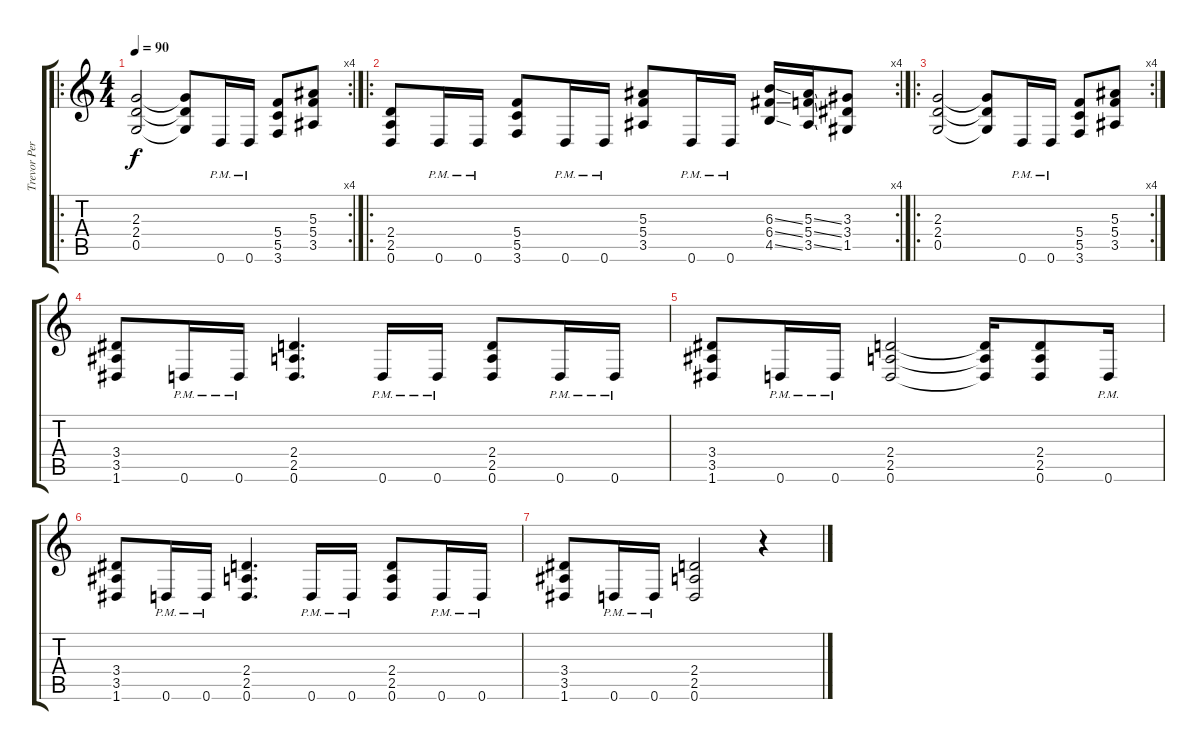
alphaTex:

\track ("Trevor Peres" "Trevor Per") {instrument distortionguitar}
\staff {score tabs}
\tuning (D4 A3 F3 C3 G2 D2) {hide}
\ro
\rc 4
\ts (4 4)
\tempo 90
\clef g2
\ks c
(2.3 2.4 0.5).2{dy f} (2.3{t} 2.4{t} 0.5{t}).8 0.6{pm}.16 0.6{pm}.16 (5.4 5.5 3.6).8 (5.3 5.4 3.5).8 |
\ro
\rc 4
(2.4 2.5 0.6).8 0.6{pm}.16 0.6{pm}.16 (5.4 5.5 3.6).8 0.6{pm}.16 0.6{pm}.16 (5.3 5.4 3.5).8 0.6{pm}.16 0.6{pm}.16 (6.3{ss} 6.4{ss} 4.5{ss}).16 (5.3{ss} 5.4{ss} 3.5{ss}).16 (3.3 3.4 1.5).8 |
\ro
\rc 4
(2.3 2.4 0.5).2 (2.3{t} 2.4{t} 0.5{t}).8 0.6{pm}.16 0.6{pm}.16 (5.4 5.5 3.6).8 (5.3 5.4 3.5).8 |
(3.4 3.5 1.6).8 0.6{pm}.16 0.6{pm}.16 (2.4 2.5 0.6).4{d} 0.6{pm}.16 0.6{pm}.16 (2.4 2.5 0.6).8 0.6{pm}.16 0.6{pm}.16 |
(3.4 3.5 1.6).8 0.6{pm}.16 0.6{pm}.16 (2.4 2.5 0.6).2 (2.4{t} 2.5{t} 0.6{t}).16 (2.4 2.5 0.6).8 0.6{pm}.16 |
(3.4 3.5 1.6).8 0.6{pm}.16 0.6{pm}.16 (2.4 2.5 0.6).4{d} 0.6{pm}.16 0.6{pm}.16 (2.4 2.5 0.6).8 0.6{pm}.16 0.6{pm}.16 |
(3.4 3.5 1.6).8 0.6{pm}.16 0.6{pm}.16 (2.4 2.5 0.6).2 r.4
